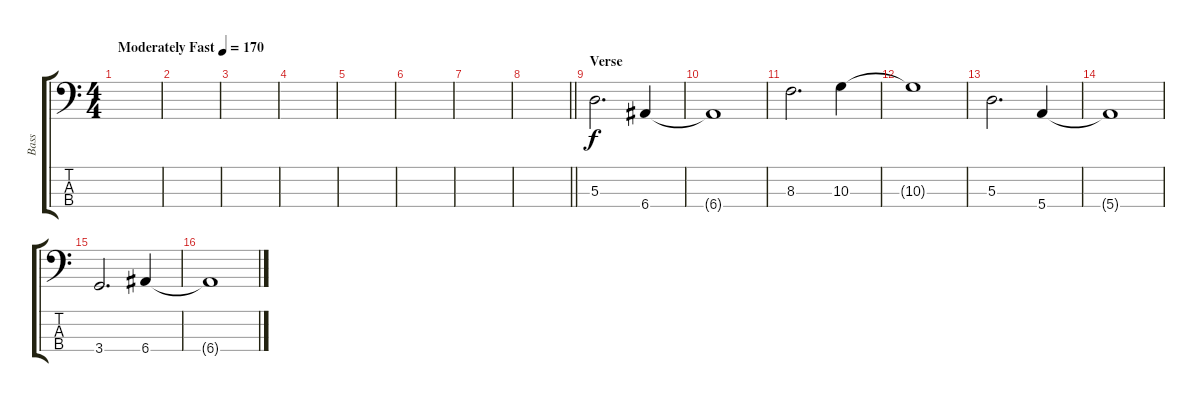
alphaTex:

\track ("Bass" "Bass") {instrument electricbassfinger}
\staff {score tabs}
\tuning (G2 D2 A1 E1) {hide}
\ts (4 4)
\tempo (170 "Moderately Fast")
\clef f4
\ks c
|
|
|
|
|
|
|
\barLineRight lightlight
|
\section ("" "Verse")
5.3.2{d} 6.4.4 |
6.4{t}.1 |
8.3.2{d} 10.3.4 |
10.3{t}.1 |
5.3.2{d} 5.4.4 |
5.4{t}.1 |
3.4.2{d} 6.4.4 |
6.4{t}.1
